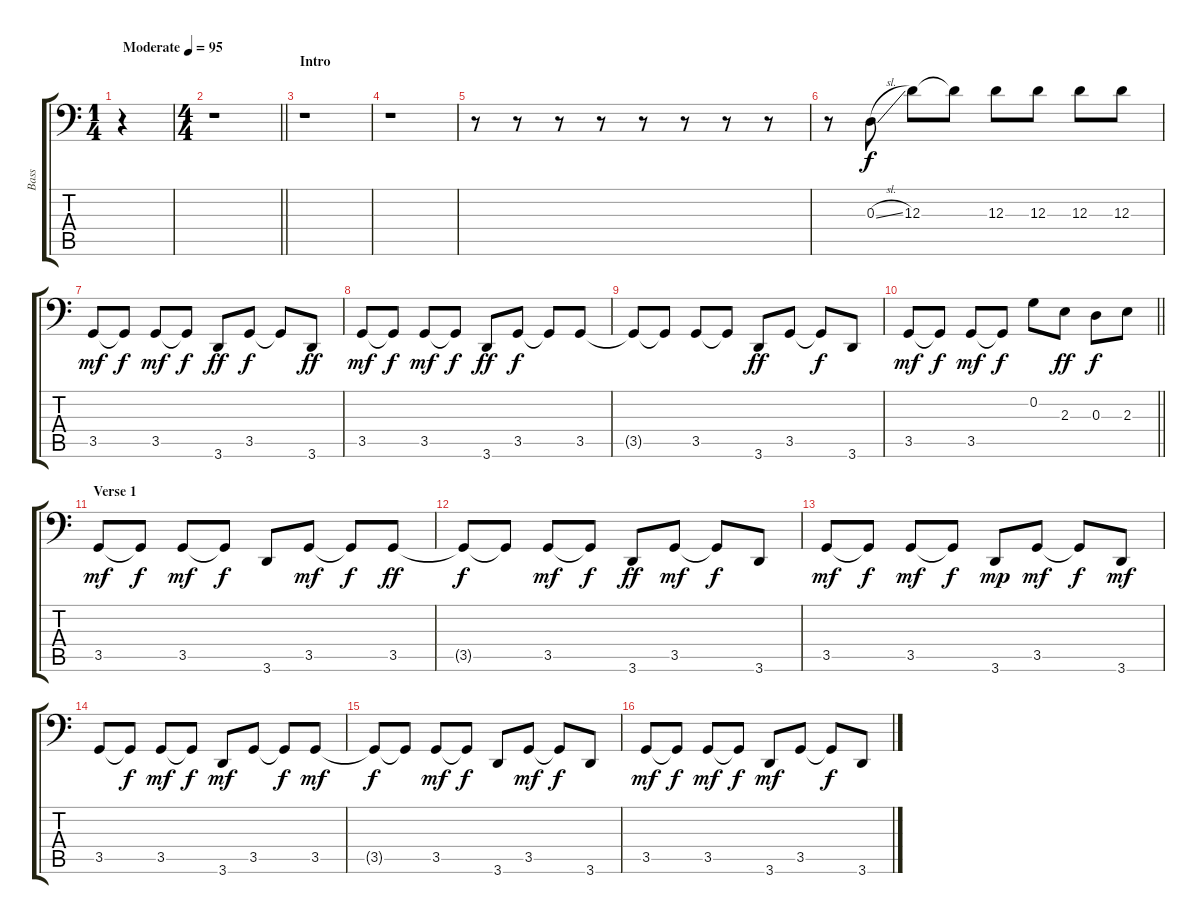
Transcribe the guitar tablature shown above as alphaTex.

\track ("Bass                " "Bass      ") {instrument electricbassfinger}
\staff {score tabs}
\tuning (C3 G2 D2 A1 E1 B0) {hide}
\ts (1 4)
\tempo (95 "Moderate")
\clef f4
\ks c
r.4{dy f instrument electricbassfinger} |
\ts (4 4)
\barLineRight lightlight
r.1 |
\section ("" "Intro")
r.1 |
r.1 |
r.8 r.8 r.8 r.8 r.8 r.8 r.8 r.8 |
r.8 0.3{sl}.8 12.3.8 12.3{t}.8 12.3.8 12.3.8 12.3.8 12.3.8 |
3.5.8{dy mf} 3.5{t}.8{dy f} 3.5.8{dy mf} 3.5{t}.8{dy f} 3.6.8{dy ff} 3.5.8{dy f} 3.5{t}.8 3.6.8{dy ff} |
3.5.8{dy mf} 3.5{t}.8{dy f} 3.5.8{dy mf} 3.5{t}.8{dy f} 3.6.8{dy ff} 3.5.8{dy f} 3.5{t}.8 3.5.8 |
3.5{t}.8 3.5{t}.8 3.5.8 3.5{t}.8 3.6.8{dy ff} 3.5.8 3.5{t}.8{dy f} 3.6.8 |
\barLineRight lightlight
3.5.8{dy mf} 3.5{t}.8{dy f} 3.5.8{dy mf} 3.5{t}.8{dy f} 0.2.8 2.3.8{dy ff} 0.3.8{dy f} 2.3.8 |
\section ("" "Verse 1")
3.5.8{dy mf} 3.5{t}.8{dy f} 3.5.8{dy mf} 3.5{t}.8{dy f} 3.6.8 3.5.8{dy mf} 3.5{t}.8{dy f} 3.5.8{dy ff} |
3.5{t}.8{dy f} 3.5{t}.8 3.5.8{dy mf} 3.5{t}.8{dy f} 3.6.8{dy ff} 3.5.8{dy mf} 3.5{t}.8{dy f} 3.6.8 |
3.5.8{dy mf} 3.5{t}.8{dy f} 3.5.8{dy mf} 3.5{t}.8{dy f} 3.6.8{dy mp} 3.5.8{dy mf} 3.5{t}.8{dy f} 3.6.8{dy mf} |
3.5.8 3.5{t}.8{dy f} 3.5.8{dy mf} 3.5{t}.8{dy f} 3.6.8{dy mf} 3.5.8 3.5{t}.8{dy f} 3.5.8{dy mf} |
3.5{t}.8{dy f} 3.5{t}.8 3.5.8{dy mf} 3.5{t}.8{dy f} 3.6.8 3.5.8{dy mf} 3.5{t}.8{dy f} 3.6.8 |
3.5.8{dy mf} 3.5{t}.8{dy f} 3.5.8{dy mf} 3.5{t}.8{dy f} 3.6.8{dy mf} 3.5.8 3.5{t}.8{dy f} 3.6.8
